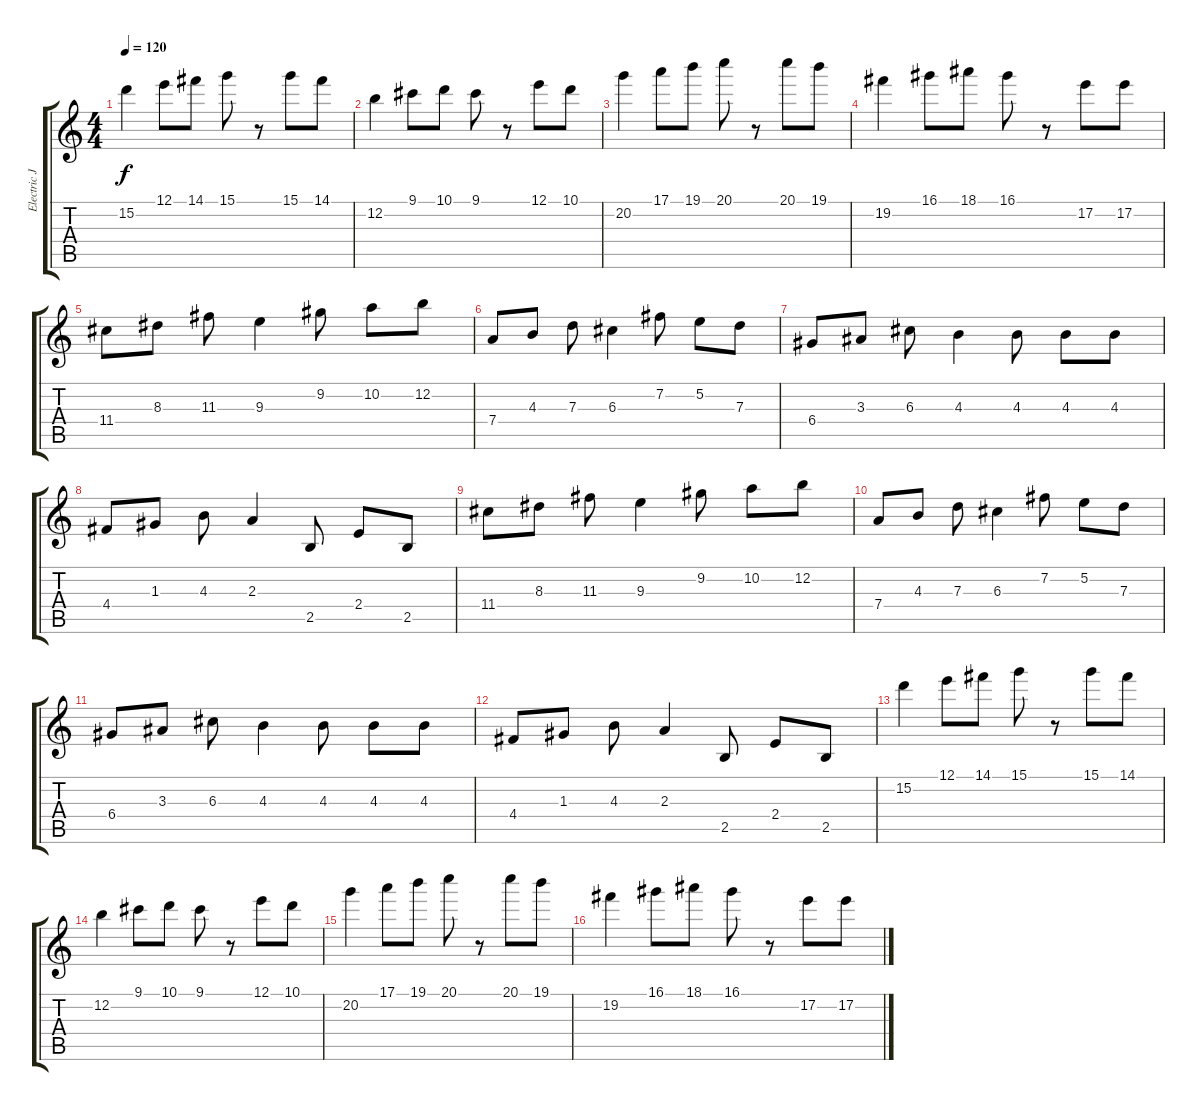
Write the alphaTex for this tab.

\track ("Electric Jazz Guitar" "Electric J") {instrument electricguitarjazz}
\staff {score tabs}
\tuning (E4 B3 G3 D3 A2 E2) {hide}
\ts (4 4)
\tempo 120
\clef g2
\ks c
15.2.4{dy f} 12.1.8 14.1.8 15.1.8 r.8 15.1.8 14.1.8 |
12.2.4 9.1.8 10.1.8 9.1.8 r.8 12.1.8 10.1.8 |
20.2.4 17.1.8 19.1.8 20.1.8 r.8 20.1.8 19.1.8 |
19.2.4 16.1.8 18.1.8 16.1.8 r.8 17.2.8 17.2.8 |
11.4.8 8.3.8 11.3.8 9.3.4 9.2.8 10.2.8 12.2.8 |
7.4.8 4.3.8 7.3.8 6.3.4 7.2.8 5.2.8 7.3.8 |
6.4.8 3.3.8 6.3.8 4.3.4 4.3.8 4.3.8 4.3.8 |
4.4.8 1.3.8 4.3.8 2.3.4 2.5.8 2.4.8 2.5.8 |
11.4.8 8.3.8 11.3.8 9.3.4 9.2.8 10.2.8 12.2.8 |
7.4.8 4.3.8 7.3.8 6.3.4 7.2.8 5.2.8 7.3.8 |
6.4.8 3.3.8 6.3.8 4.3.4 4.3.8 4.3.8 4.3.8 |
4.4.8 1.3.8 4.3.8 2.3.4 2.5.8 2.4.8 2.5.8 |
15.2.4 12.1.8 14.1.8 15.1.8 r.8 15.1.8 14.1.8 |
12.2.4 9.1.8 10.1.8 9.1.8 r.8 12.1.8 10.1.8 |
20.2.4 17.1.8 19.1.8 20.1.8 r.8 20.1.8 19.1.8 |
19.2.4 16.1.8 18.1.8 16.1.8 r.8 17.2.8 17.2.8
